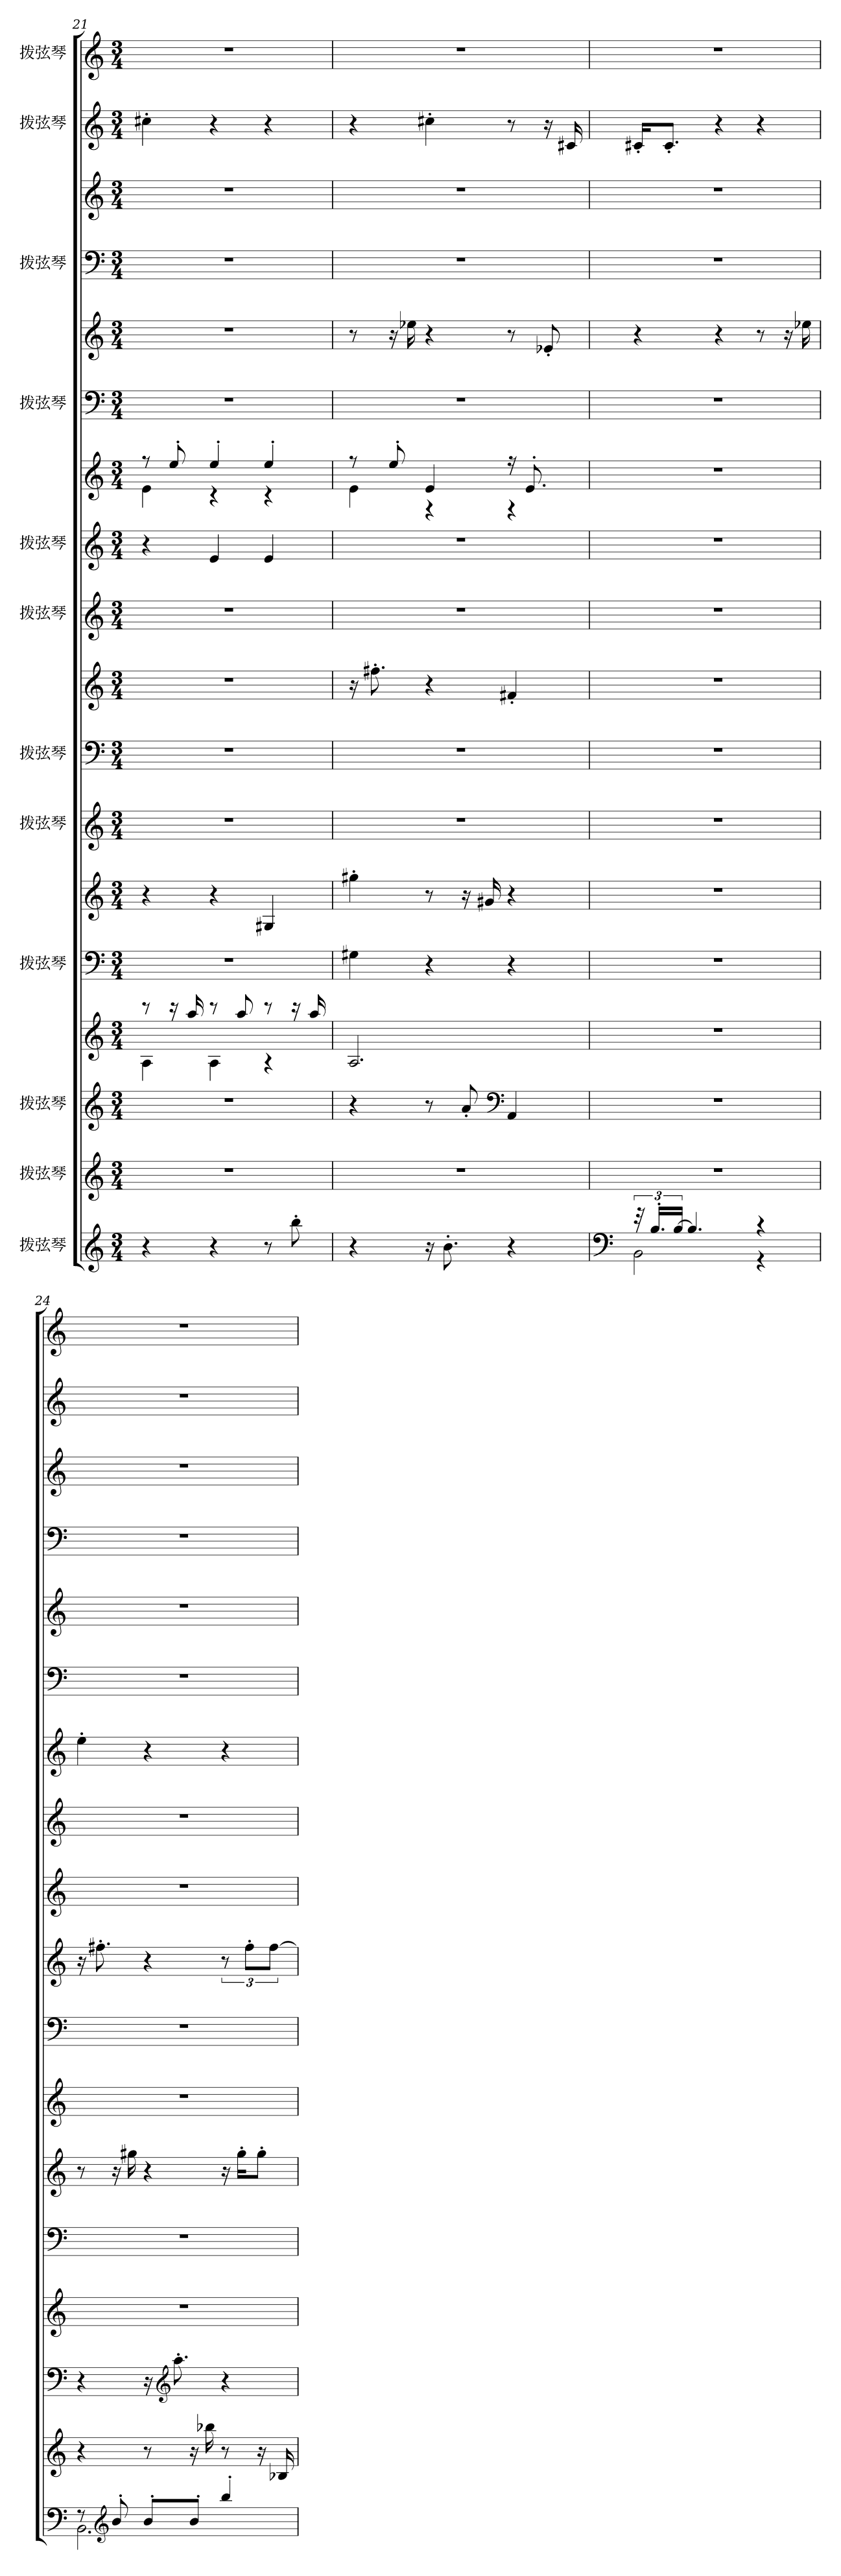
**kern	**kern	**kern	**kern	**kern	**kern	**kern	**kern	**kern	**kern	**kern	**kern	**kern	**kern	**kern	**kern	**kern	**kern
*part12	*part11	*part10	*part10	*part9	*part9	*part8	*part7	*part7	*part6	*part5	*part5	*part4	*part4	*part3	*part3	*part2	*part1
*staff18	*staff17	*staff16	*staff15	*staff14	*staff13	*staff12	*staff11	*staff10	*staff9	*staff8	*staff7	*staff6	*staff5	*staff4	*staff3	*staff2	*staff1
*I"拨弦琴	*I"拨弦琴	*I"拨弦琴	*	*I"拨弦琴	*	*I"拨弦琴	*I"拨弦琴	*	*I"拨弦琴	*I"拨弦琴	*	*I"拨弦琴	*	*I"拨弦琴	*	*I"拨弦琴	*I"拨弦琴
*clefG2	*clefG2	*clefG2	*clefG2	*clefF4	*clefG2	*clefG2	*clefF4	*clefG2	*clefG2	*clefG2	*clefG2	*clefF4	*clefG2	*clefF4	*clefG2	*clefG2	*clefG2
*k[]	*k[]	*k[]	*k[]	*k[]	*k[]	*k[]	*k[]	*k[]	*k[]	*k[]	*k[]	*k[]	*k[]	*k[]	*k[]	*k[]	*k[]
*M3/4	*M3/4	*M3/4	*M3/4	*M3/4	*M3/4	*M3/4	*M3/4	*M3/4	*M3/4	*M3/4	*M3/4	*M3/4	*M3/4	*M3/4	*M3/4	*M3/4	*M3/4
=21	=21	=21	=21	=21	=21	=21	=21	=21	=21	=21	=21	=21	=21	=21	=21	=21	=21
*	*	*	*^	*	*	*	*	*	*	*	*^	*	*	*	*	*	*
4r	2.r	2.r	8r	4A\	2.r	4r	2.r	2.r	2.r	2.r	4r	8r	4e\	2.r	2.r	2.r	2.r	4cc#X'\	2.r
.	.	.	16r	.	.	.	.	.	.	.	.	8ee'/	.	.	.	.	.	.	.
.	.	.	16aa/	.	.	.	.	.	.	.	.	.	.	.	.	.	.	.	.
4r	.	.	8r	4A\	.	4r	.	.	.	.	4e/	4ee'/	4r	.	.	.	.	4r	.
.	.	.	8aa/	.	.	.	.	.	.	.	.	.	.	.	.	.	.	.	.
8r	.	.	8r	4r	.	4G#X/	.	.	.	.	4e/	4ee'/	4r	.	.	.	.	4r	.
8bb'\	.	.	16r	.	.	.	.	.	.	.	.	.	.	.	.	.	.	.	.
.	.	.	16aa/	.	.	.	.	.	.	.	.	.	.	.	.	.	.	.	.
*	*	*	*v	*v	*	*	*	*	*	*	*	*	*	*	*	*	*	*	*
!!LO:PB:g=z
=22	=22	=22	=22	=22	=22	=22	=22	=22	=22	=22	=22	=22	=22	=22	=22	=22	=22	=22
4r	2.r	4r	2.A/	4G#X\	4gg#X'\	2.r	2.r	16r	2.r	2.r	8r	4e\	2.r	8r	2.r	2.r	4r	2.r
.	.	.	.	.	.	.	.	8.ff#X'\	.	.	.	.	.	.	.	.	.	.
.	.	.	.	.	.	.	.	.	.	.	8ee'/	.	.	16r	.	.	.	.
.	.	.	.	.	.	.	.	.	.	.	.	.	.	16ee-X\	.	.	.	.
16r	.	8r	.	4r	8r	.	.	4r	.	.	4e/	4r	.	4r	.	.	4cc#X'\	.
8.b'\	.	.	.	.	.	.	.	.	.	.	.	.	.	.	.	.	.	.
.	.	8a'/	.	.	16r	.	.	.	.	.	.	.	.	.	.	.	.	.
.	.	.	.	.	16g#X/	.	.	.	.	.	.	.	.	.	.	.	.	.
*	*	*clefF4	*	*	*	*	*	*	*	*	*	*	*	*	*	*	*	*
4r	.	4AA/	.	4r	4r	.	.	4f#X'/	.	.	16r	4r	.	8r	.	.	8r	.
.	.	.	.	.	.	.	.	.	.	.	8.e'/	.	.	.	.	.	.	.
.	.	.	.	.	.	.	.	.	.	.	.	.	.	8e-X'/	.	.	16r	.
.	.	.	.	.	.	.	.	.	.	.	.	.	.	.	.	.	16c#X/	.
*	*	*	*	*	*	*	*	*	*	*	*v	*v	*	*	*	*	*	*
=23	=23	=23	=23	=23	=23	=23	=23	=23	=23	=23	=23	=23	=23	=23	=23	=23	=23
*clefF4	*	*	*	*	*	*	*	*	*	*	*	*	*	*	*	*	*
*^	*	*	*	*	*	*	*	*	*	*	*	*	*	*	*	*	*
48r	2BB\	2.r	2.r	2.r	2.r	2.r	2.r	2.r	2.r	2.r	2.r	2.r	2.r	4r	2.r	2.r	16c#X'/KL	2.r
24.B'/LL	.	.	.	.	.	.	.	.	.	.	.	.	.	.	.	.	.	.
.	.	.	.	.	.	.	.	.	.	.	.	.	.	.	.	.	8.c#'/J	.
[24B/JJ	.	.	.	.	.	.	.	.	.	.	.	.	.	.	.	.	.	.
4.B/]	.	.	.	.	.	.	.	.	.	.	.	.	.	.	.	.	.	.
.	.	.	.	.	.	.	.	.	.	.	.	.	.	4r	.	.	4r	.
4r	4r	.	.	.	.	.	.	.	.	.	.	.	.	8r	.	.	4r	.
.	.	.	.	.	.	.	.	.	.	.	.	.	.	16r	.	.	.	.
.	.	.	.	.	.	.	.	.	.	.	.	.	.	16ee-X\	.	.	.	.
!!LO:PB:g=z
=24	=24	=24	=24	=24	=24	=24	=24	=24	=24	=24	=24	=24	=24	=24	=24	=24	=24	=24
8r	2.BB\	4r	4r	2.r	2.r	8r	2.r	2.r	16r	2.r	2.r	4ee'\	2.r	2.r	2.r	2.r	2.r	2.r
.	.	.	.	.	.	.	.	.	8.ff#X'\	.	.	.	.	.	.	.	.	.
*clefG2	*	*	*	*	*	*	*	*	*	*	*	*	*	*	*	*	*	*
8b'/	.	.	.	.	.	16r	.	.	.	.	.	.	.	.	.	.	.	.
.	.	.	.	.	.	16gg#X\	.	.	.	.	.	.	.	.	.	.	.	.
8b'/L	.	8r	16r	.	.	4r	.	.	4r	.	.	4r	.	.	.	.	.	.
*	*	*	*clefG2	*	*	*	*	*	*	*	*	*	*	*	*	*	*	*
.	.	.	8.aa'\	.	.	.	.	.	.	.	.	.	.	.	.	.	.	.
8b'/J	.	16r	.	.	.	.	.	.	.	.	.	.	.	.	.	.	.	.
.	.	16bb-X\	.	.	.	.	.	.	.	.	.	.	.	.	.	.	.	.
4bb'/	.	8r	4r	.	.	16r	.	.	12r	.	.	4r	.	.	.	.	.	.
.	.	.	.	.	.	16gg#'\KL	.	.	.	.	.	.	.	.	.	.	.	.
.	.	.	.	.	.	.	.	.	12ff#'\L	.	.	.	.	.	.	.	.	.
.	.	16r	.	.	.	8gg#'\J	.	.	.	.	.	.	.	.	.	.	.	.
.	.	.	.	.	.	.	.	.	[12ff#\J	.	.	.	.	.	.	.	.	.
.	.	16B-X/	.	.	.	.	.	.	.	.	.	.	.	.	.	.	.	.
*v	*v	*	*	*	*	*	*	*	*	*	*	*	*	*	*	*	*	*
=	=	=	=	=	=	=	=	=	=	=	=	=	=	=	=	=	=
*-	*-	*-	*-	*-	*-	*-	*-	*-	*-	*-	*-	*-	*-	*-	*-	*-	*-
